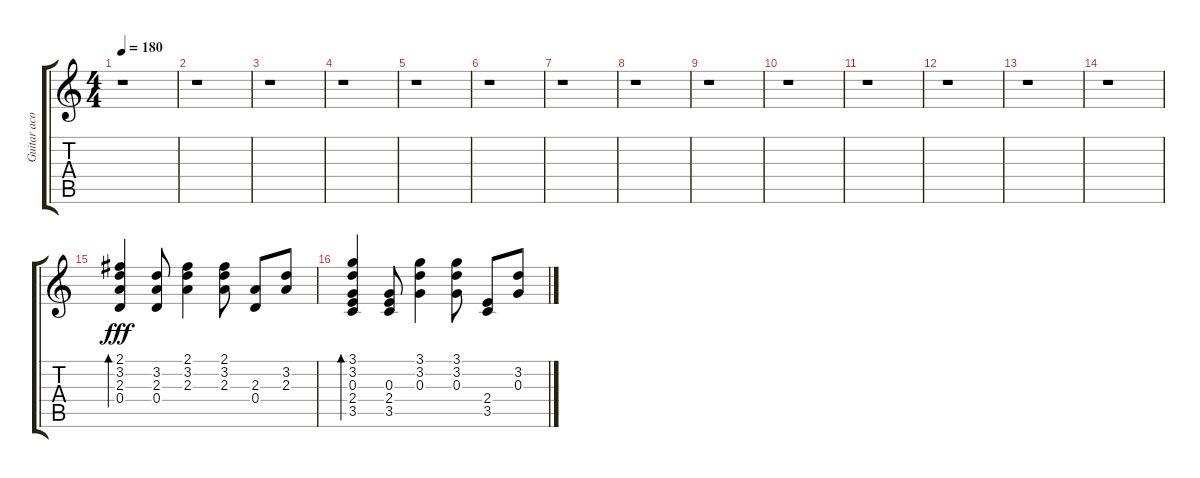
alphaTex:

\track ("Guitar acoustique" "Guitar aco") {instrument acousticguitarsteel}
\staff {score tabs}
\tuning (E4 B3 G3 D3 A2 E2) {hide}
\ts (4 4)
\tempo 180
\clef g2
\ks c
r.1{dy fff} |
r.1 |
r.1 |
r.1 |
r.1 |
r.1 |
r.1 |
r.1 |
r.1 |
r.1 |
r.1 |
r.1 |
r.1 |
r.1 |
(2.1 3.2 2.3 0.4).4{bd 240} (3.2 2.3 0.4).8 (2.1 3.2 2.3).4 (2.1 3.2 2.3).8 (2.3 0.4).8 (3.2 2.3).8 |
(3.1 3.2 0.3 2.4 3.5).4{bd 240} (0.3 2.4 3.5).8 (3.1 3.2 0.3).4 (3.1 3.2 0.3).8 (2.4 3.5).8 (3.2 0.3).8
